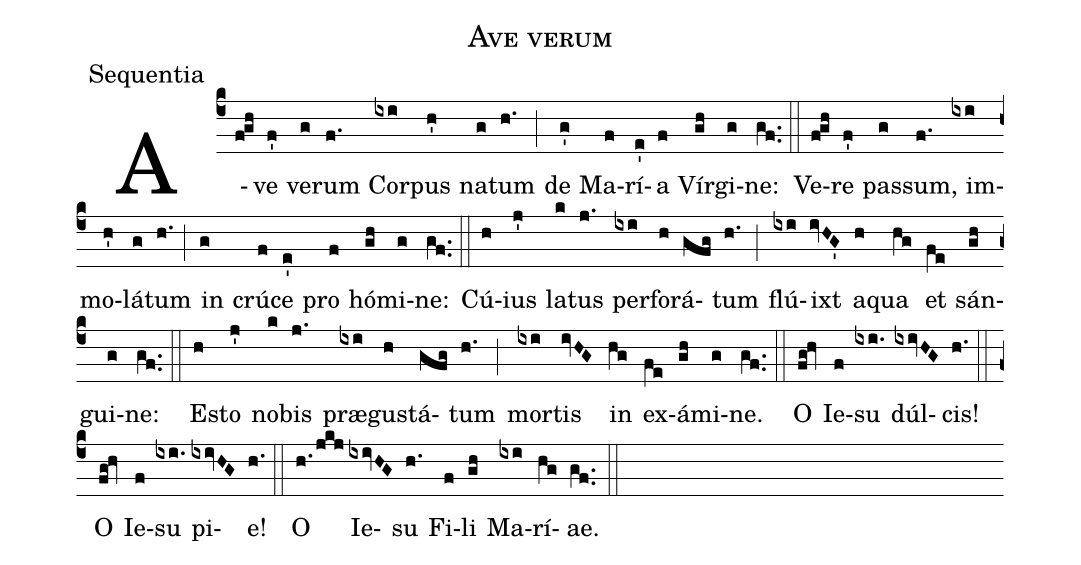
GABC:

name:Ave verum;
office-part:Sequentia;
%%
(c4) A(f!gh)ve(f') ve(g)rum(f.) Cor(ixi)pus(h') na(g)tum(h.) (;) de(g') Ma(f)rí(e')a(f) Vír(gh)gi(g)ne:(gf..) (::)

Ve(f!gh)re(f') pas(g)sum,(f.) im(ixi)mo(h')lá(g)tum(h.) (;) in(g) crú(f)ce(e') pro(f) hó(gh)mi(g)ne:(gf..) (::)

Cú(h)ius(j') la(k)tus(j.) per(ixi)fo(h)rá(gfg)tum(h.) (;) flú(ixi)ixt(ivHG') a(h)qua(hg) et(fe) sán(gh)gui(g)ne:(gf..) (::)

E(h)sto(j') no(k)bis(j.) præ(ixi)gus(h)tá(gfg)tum(h.) (;) mor(ixi)tis(ivHG) in(hg) ex(fe)á(gh)mi(g)ne.(gf..) (::)

O(fg!hv) Ie(f)su(ixi.) dúl(ixivHG)cis!(h.) (::)

O(fg!hv) Ie(f)su(ixi.) pi(ixivHG)e!(h.) (::)

O(h.!/jkj) Ie(ixivHG)su(h.) Fi(f)li(gh) Ma(ixi)rí(hg)ae.(gf..) (::)
